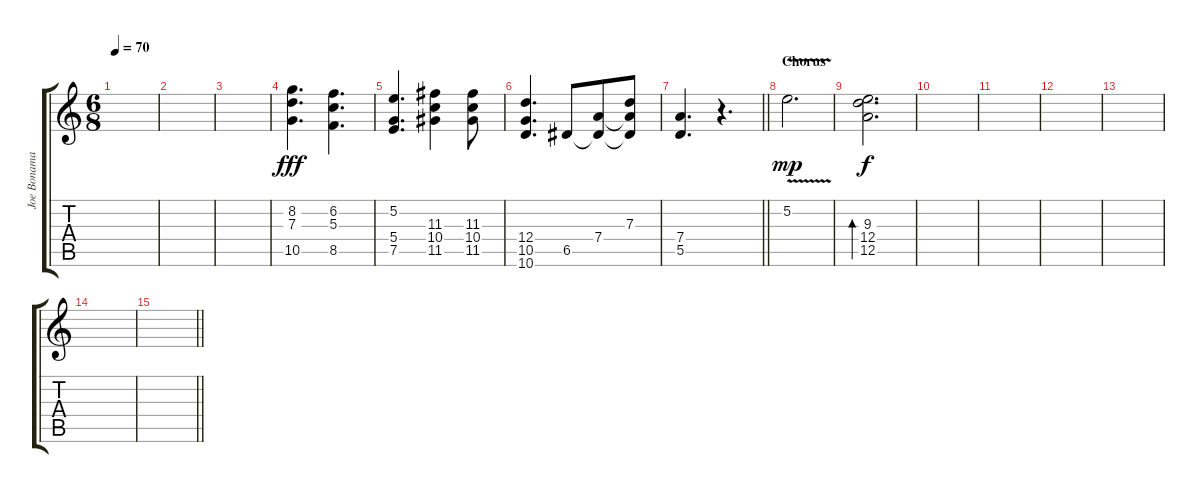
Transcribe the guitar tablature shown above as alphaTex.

\track ("Joe Bonamassa Guitar" "Joe Bonama") {instrument electricguitarjazz}
\staff {score tabs}
\tuning (E4 B3 G3 D3 A2 E2) {hide}
\ts (6 8)
\tempo 70
\clef g2
\ks c
|
|
|
(8.2 7.3 10.5).4{d dy fff volume 16 instrument overdrivenguitar} (6.2 5.3 8.5).4{d} |
(5.2 5.4 7.5).4{d} (11.3 10.4 11.5).4 (11.3 10.4 11.5).8 |
(12.4 10.5 10.6).4{d} 6.5.8 (7.4 6.5{t}).8 (7.3 7.4{t} 6.5{t}).8 |
\barLineRight lightlight
(7.4 5.5).4{d} r.4{d} |
\section ("" "Chorus")
5.2{v}.2{d dy mp} |
(9.3 12.4 12.5).2{d bd 120 dy f instrument electricguitarjazz} |
|
|
|
|
|
\barLineRight lightlight
